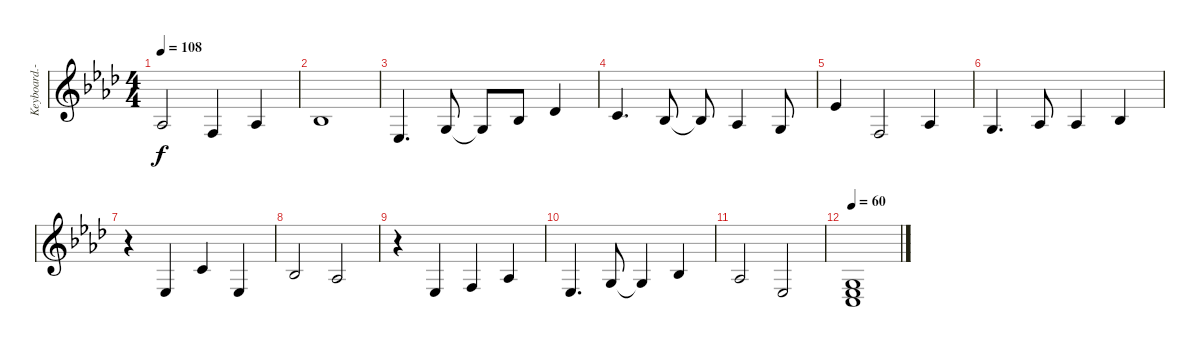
\track ("Keyboard.-I" "Keyboard.-") {instrument harpsichord}
\staff {score}
\tuning (E4 B3 G3 D3 A2 E2 B1) {hide}
\ts (4 4)
\tempo 108
\clef g2
\ks ab
4.6.2{ot 8vb dy f} 1.6.4{ot 8vb} 4.6.4{ot 8vb} |
1.5.1{ot 8vb} |
4.7.4{d ot 8vb} 3.6.8{ot 8vb} 3.6{t}.8{ot 8vb} 1.5.8{ot 8vb} 4.5.4{ot 8vb} |
3.5.4{d ot 8vb} 1.5.8{ot 8vb} 1.5{t}.8{ot 8vb} 4.6.4{ot 8vb} 3.6.8{ot 8vb} |
1.4.4{ot 8vb} 1.6.2{ot 8vb} 4.6.4{ot 8vb} |
3.6.4{d ot 8vb} 4.6.8{ot 8vb} 4.6.4{ot 8vb} 1.5.4{ot 8vb} |
r.4{ot 8vb} 4.7.4{ot 8vb} 3.5.4{ot 8vb} 4.7.4{ot 8vb} |
1.5.2{ot 8vb} 4.6.2{ot 8vb} |
r.4{ot 8vb} 4.7.4{ot 8vb} 1.6.4{ot 8vb} 4.6.4{ot 8vb} |
4.7.4{d ot 8vb} 3.6.8{ot 8vb} 3.6{t}.4{ot 8vb} 1.5.4{ot 8vb} |
4.6.2{ot 8vb} 4.7.2{ot 8vb} |
\tempo 60
(0.3 1.4 3.5).1
